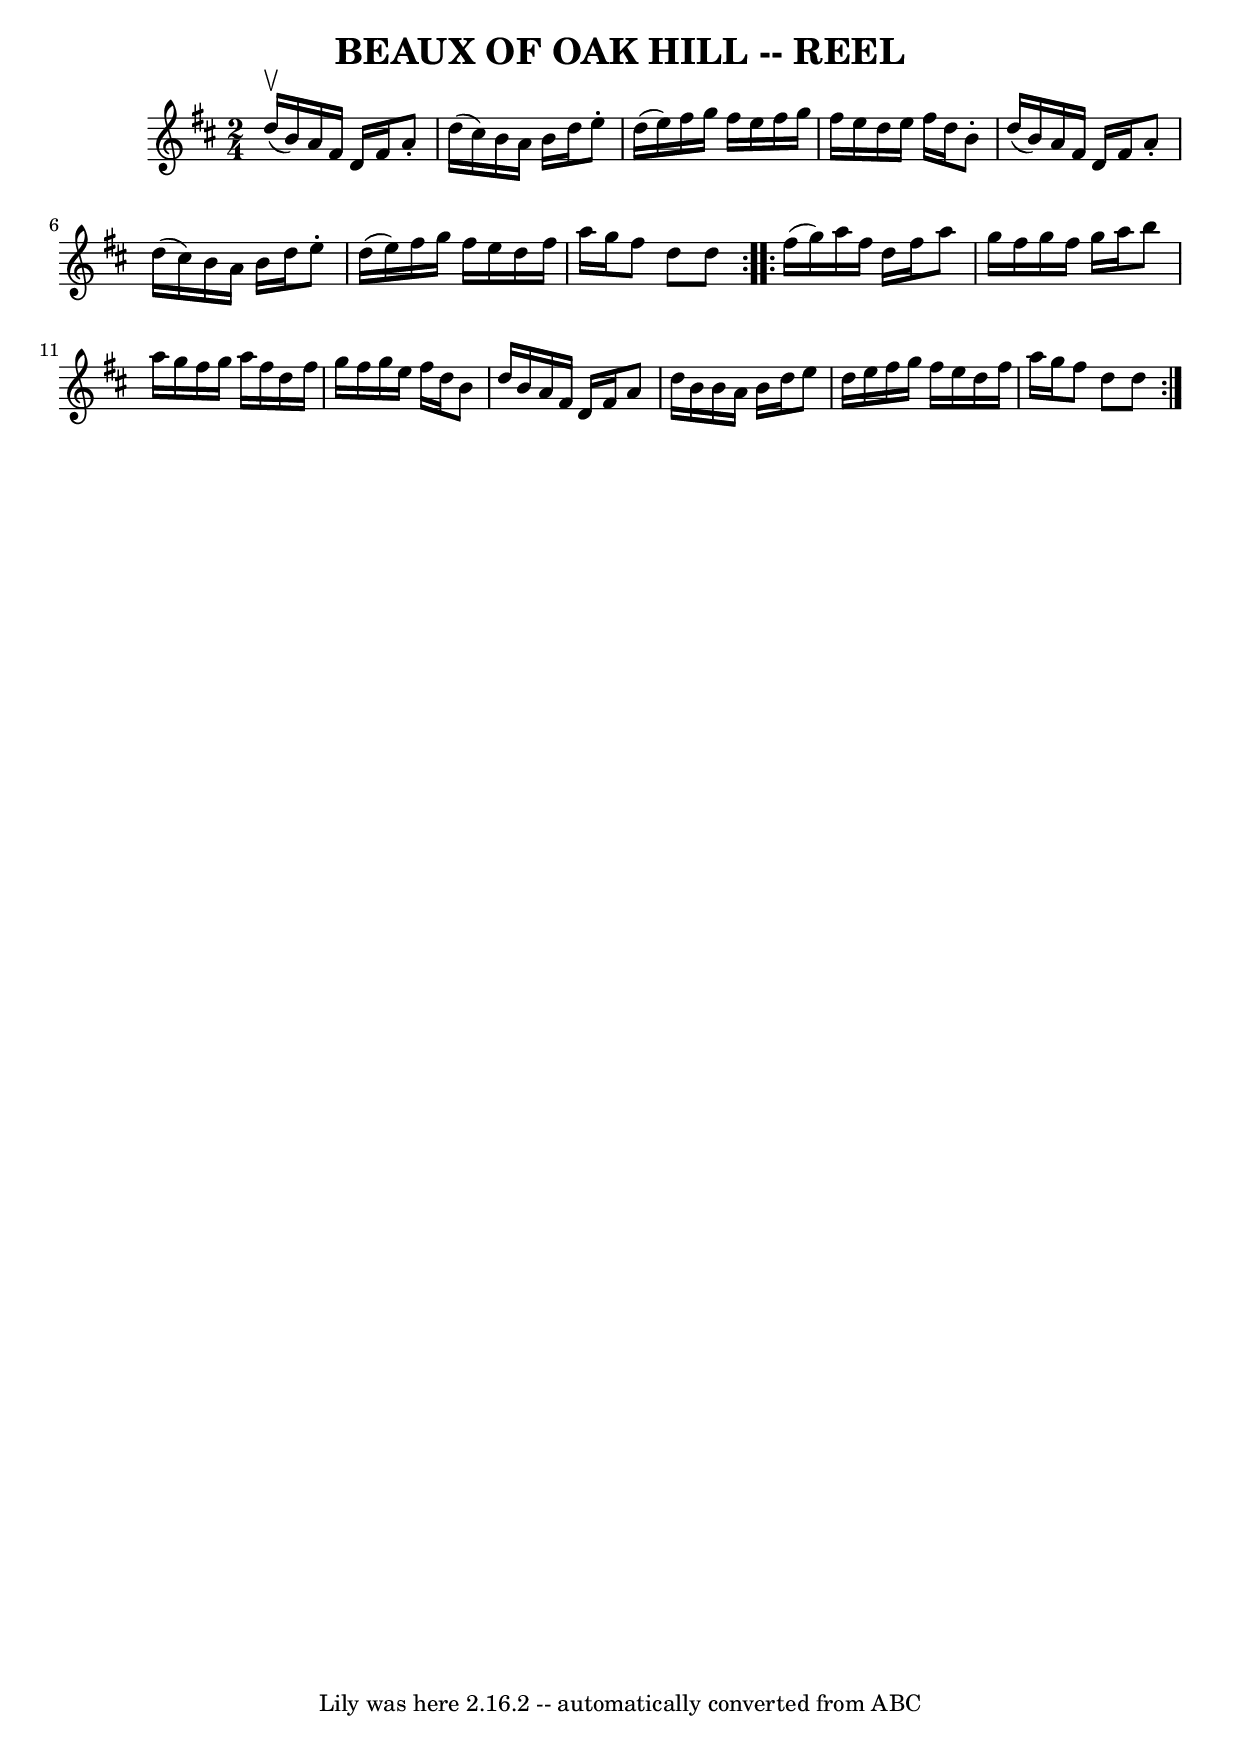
\version "2.16.2"
\include "Mammoth.ily"
\header {
  %% book = "Ryan's Mammoth Collection of Fiddle Tunes"
  crossRefNumber = "1"
  footnotes = "\\\\\\\\BEAUX OF OAK HILL. -- (First couple change sides) Down the outside-back-balance to sides and turn-down the centre-back-cast off-Ladies' chain."
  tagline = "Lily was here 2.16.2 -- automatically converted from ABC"
  title = "BEAUX OF OAK HILL -- REEL"

}
voicedefault =  {



  \repeat volta 2 {

    \time 2/4 
    \key d \major
 d''16 (^\upbow b'16)       |
    a'16    
    fis'16 d'16 fis'16 a'8 -. d''16 (cis''16)   |
    b'16    
    a'16 b'16 d''16 e''8 -. d''16 (e''16)   |
    fis''16    
    g''16 fis''16 e''16 fis''16 g''16 fis''16 e''16    |
    
    d''16 e''16 fis''16 d''16 b'8 -. d''16 (b'16)   |
    
    |
    a'16 fis'16 d'16 fis'16 a'8 -. d''16 (cis''16)  
    |
    b'16 a'16 b'16 d''16 e''8 -. d''16 (e''16)   
    |
    fis''16 g''16 fis''16 e''16 d''16 fis''16 a''16    
    g''16    |
    fis''8 d''8 d''8    
  }     
  \repeat volta 2 {
    fis''16 
    (g''16)       |
    a''16 fis''16 d''16 fis''16 a''8    
    g''16 fis''16    |
    g''16 fis''16 g''16 a''16 b''8    
    a''16 g''16    |
    fis''16 g''16 a''16 fis''16 d''16    
    fis''16 g''16 fis''16    |
    g''16 e''16 fis''16 d''16    
    b'8 d''16 b'16    |
    |
    a'16 fis'16 d'16    
    fis'16 a'8 d''16 b'16    |
    b'16 a'16 b'16 d''16    
    e''8 d''16 e''16    |
    fis''16 g''16 fis''16 e''16    
    d''16 fis''16 a''16 g''16    |
    fis''8 d''8 d''8    
  }   

}

\score{
  <<

    \context Staff="default"
    {
      \voicedefault 
      
    }

  >>
  \layout {
    
  }
  \midi {
  }

}
